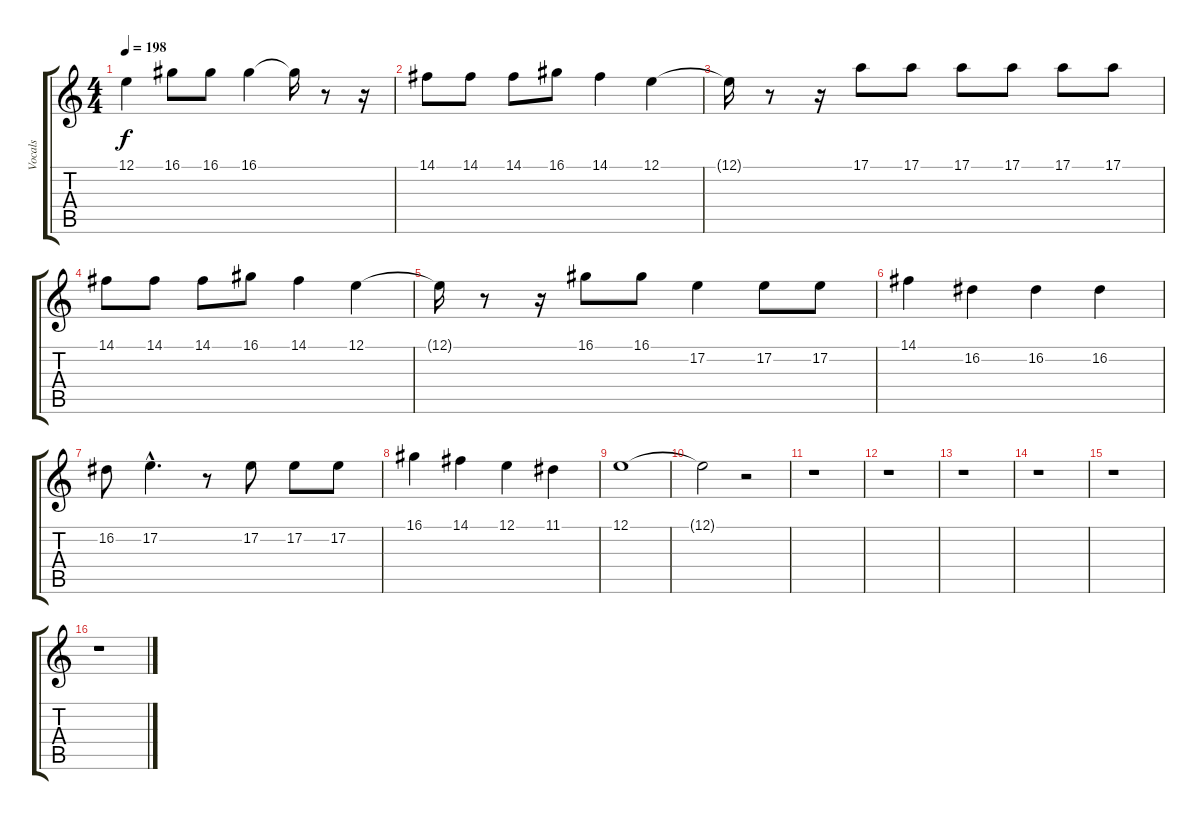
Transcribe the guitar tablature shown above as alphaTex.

\track ("Vocals" "Vocals") {instrument voiceoohs}
\staff {score tabs}
\tuning (E4 B3 G3 D3 A2 E2) {hide}
\ts (4 4)
\tempo 198
\clef g2
\ks c
12.1.4{dy f} 16.1.8 16.1.8 16.1.4 16.1{t}.16 r.8 r.16 |
14.1.8 14.1.8 14.1.8 16.1.8 14.1.4 12.1.4 |
12.1{t}.16 r.8 r.16 17.1.8 17.1.8 17.1.8 17.1.8 17.1.8 17.1.8 |
14.1.8 14.1.8 14.1.8 16.1.8 14.1.4 12.1.4 |
12.1{t}.16 r.8 r.16 16.1.8 16.1.8 17.2.4 17.2.8 17.2.8 |
14.1.4 16.2.4 16.2.4 16.2.4 |
16.2.8 17.2{hac}.4{d} r.8 17.2.8 17.2.8 17.2.8 |
16.1.4 14.1.4 12.1.4 11.1.4 |
12.1.1 |
12.1{t}.2 r.2 |
r.1 |
r.1 |
r.1 |
r.1 |
r.1 |
r.1
